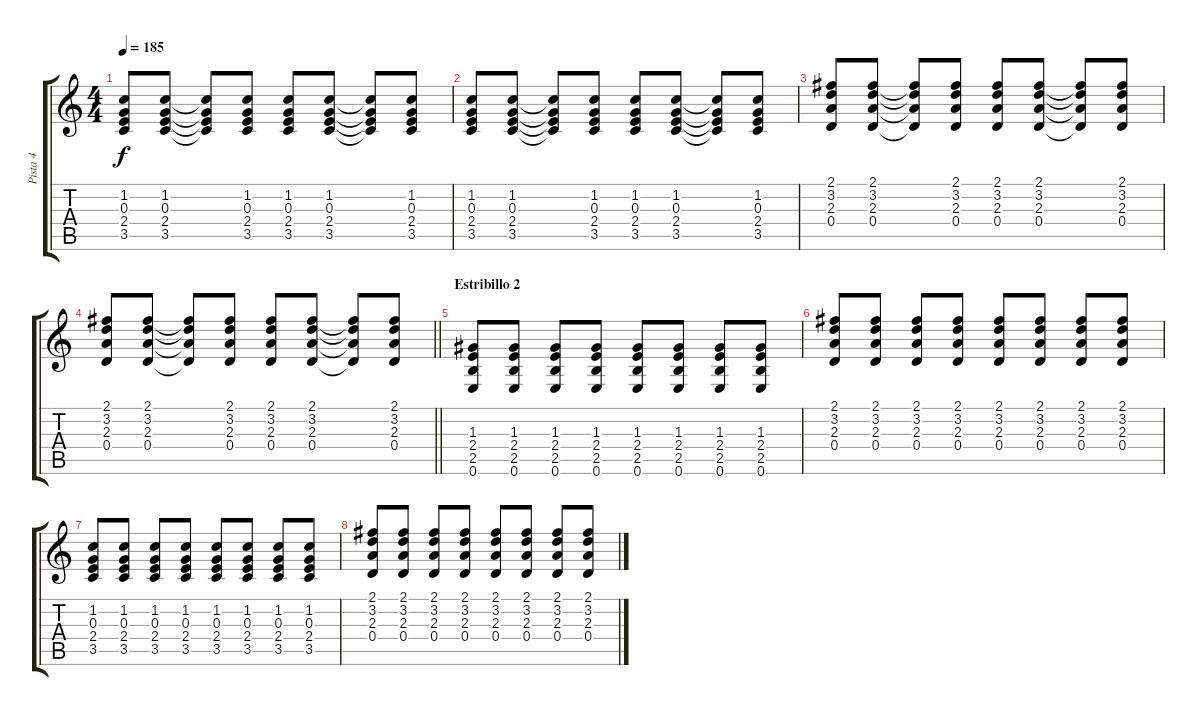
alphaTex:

\track ("Pista 4" "Pista 4") {instrument distortionguitar}
\staff {score tabs}
\tuning (E4 B3 G3 D3 A2 E2) {hide}
\ts (4 4)
\tempo 185
\clef g2
\ks c
(1.2 0.3 2.4 3.5).8{dy f} (1.2 0.3 2.4 3.5).8 (1.2{t} 0.3{t} 2.4{t} 3.5{t}).8 (1.2 0.3 2.4 3.5).8 (1.2 0.3 2.4 3.5).8 (1.2 0.3 2.4 3.5).8 (1.2{t} 0.3{t} 2.4{t} 3.5{t}).8 (1.2 0.3 2.4 3.5).8 |
(1.2 0.3 2.4 3.5).8 (1.2 0.3 2.4 3.5).8 (1.2{t} 0.3{t} 2.4{t} 3.5{t}).8 (1.2 0.3 2.4 3.5).8 (1.2 0.3 2.4 3.5).8 (1.2 0.3 2.4 3.5).8 (1.2{t} 0.3{t} 2.4{t} 3.5{t}).8 (1.2 0.3 2.4 3.5).8 |
(2.1 3.2 2.3 0.4).8 (2.1 3.2 2.3 0.4).8 (2.1{t} 3.2{t} 2.3{t} 0.4{t}).8 (2.1 3.2 2.3 0.4).8 (2.1 3.2 2.3 0.4).8 (2.1 3.2 2.3 0.4).8 (2.1{t} 3.2{t} 2.3{t} 0.4{t}).8 (2.1 3.2 2.3 0.4).8 |
\barLineRight lightlight
(2.1 3.2 2.3 0.4).8 (2.1 3.2 2.3 0.4).8 (2.1{t} 3.2{t} 2.3{t} 0.4{t}).8 (2.1 3.2 2.3 0.4).8 (2.1 3.2 2.3 0.4).8 (2.1 3.2 2.3 0.4).8 (2.1{t} 3.2{t} 2.3{t} 0.4{t}).8 (2.1 3.2 2.3 0.4).8 |
\section ("" "Estribillo 2")
(1.3 2.4 2.5 0.6).8 (1.3 2.4 2.5 0.6).8 (1.3 2.4 2.5 0.6).8 (1.3 2.4 2.5 0.6).8 (1.3 2.4 2.5 0.6).8 (1.3 2.4 2.5 0.6).8 (1.3 2.4 2.5 0.6).8 (1.3 2.4 2.5 0.6).8 |
(2.1 3.2 2.3 0.4).8 (2.1 3.2 2.3 0.4).8 (2.1 3.2 2.3 0.4).8 (2.1 3.2 2.3 0.4).8 (2.1 3.2 2.3 0.4).8 (2.1 3.2 2.3 0.4).8 (2.1 3.2 2.3 0.4).8 (2.1 3.2 2.3 0.4).8 |
(1.2 0.3 2.4 3.5).8 (1.2 0.3 2.4 3.5).8 (1.2 0.3 2.4 3.5).8 (1.2 0.3 2.4 3.5).8 (1.2 0.3 2.4 3.5).8 (1.2 0.3 2.4 3.5).8 (1.2 0.3 2.4 3.5).8 (1.2 0.3 2.4 3.5).8 |
(2.1 3.2 2.3 0.4).8 (2.1 3.2 2.3 0.4).8 (2.1 3.2 2.3 0.4).8 (2.1 3.2 2.3 0.4).8 (2.1 3.2 2.3 0.4).8 (2.1 3.2 2.3 0.4).8 (2.1 3.2 2.3 0.4).8 (2.1 3.2 2.3 0.4).8
